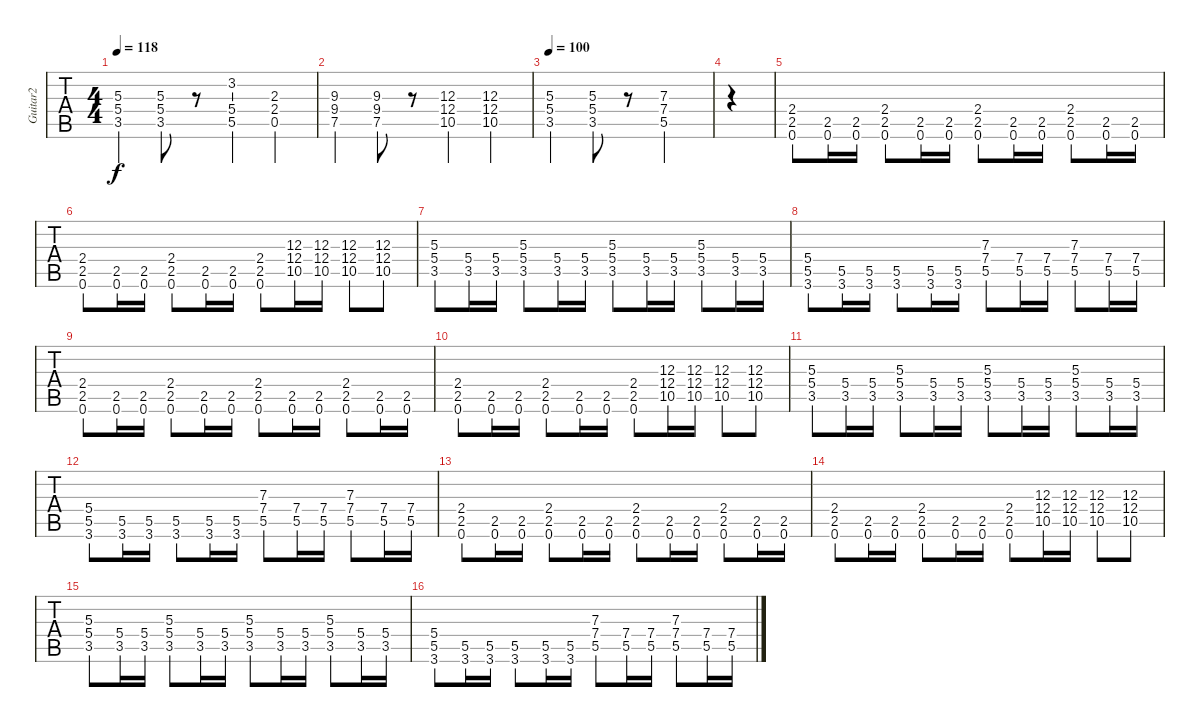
\track ("Guitar2" "Guitar2") {instrument electricguitarclean}
\staff {tabs}
\tuning (E4 B3 G3 D3 A2 E2) {hide}
\ts (4 4)
\tempo 118
\clef g2
\ks c
(5.3 5.4 3.5).4{dy f} (5.3 5.4 3.5).8 r.8 (3.2 5.4 5.5).4 (2.3 2.4 0.5).4 |
(9.3 9.4 7.5).4 (9.3 9.4 7.5).8 r.8 (12.3 12.4 10.5).4 (12.3 12.4 10.5).4 |
\tempo 100
(5.3 5.4 3.5).4 (5.3 5.4 3.5).8 r.8 (7.3 7.4 5.5).2 |
|
(2.4 2.5 0.6).8 (2.5 0.6).16 (2.5 0.6).16 (2.4 2.5 0.6).8 (2.5 0.6).16 (2.5 0.6).16 (2.4 2.5 0.6).8 (2.5 0.6).16 (2.5 0.6).16 (2.4 2.5 0.6).8 (2.5 0.6).16 (2.5 0.6).16 |
(2.4 2.5 0.6).8 (2.5 0.6).16 (2.5 0.6).16 (2.4 2.5 0.6).8 (2.5 0.6).16 (2.5 0.6).16 (2.4 2.5 0.6).8 (12.3 12.4 10.5).16 (12.3 12.4 10.5).16 (12.3 12.4 10.5).8 (12.3 12.4 10.5).8 |
(5.3 5.4 3.5).8 (5.4 3.5).16 (5.4 3.5).16 (5.3 5.4 3.5).8 (5.4 3.5).16 (5.4 3.5).16 (5.3 5.4 3.5).8 (5.4 3.5).16 (5.4 3.5).16 (5.3 5.4 3.5).8 (5.4 3.5).16 (5.4 3.5).16 |
(5.4 5.5 3.6).8 (5.5 3.6).16 (5.5 3.6).16 (5.5 3.6).8 (5.5 3.6).16 (5.5 3.6).16 (7.3 7.4 5.5).8 (7.4 5.5).16 (7.4 5.5).16 (7.3 7.4 5.5).8 (7.4 5.5).16 (7.4 5.5).16 |
(2.4 2.5 0.6).8 (2.5 0.6).16 (2.5 0.6).16 (2.4 2.5 0.6).8 (2.5 0.6).16 (2.5 0.6).16 (2.4 2.5 0.6).8 (2.5 0.6).16 (2.5 0.6).16 (2.4 2.5 0.6).8 (2.5 0.6).16 (2.5 0.6).16 |
(2.4 2.5 0.6).8 (2.5 0.6).16 (2.5 0.6).16 (2.4 2.5 0.6).8 (2.5 0.6).16 (2.5 0.6).16 (2.4 2.5 0.6).8 (12.3 12.4 10.5).16 (12.3 12.4 10.5).16 (12.3 12.4 10.5).8 (12.3 12.4 10.5).8 |
(5.3 5.4 3.5).8 (5.4 3.5).16 (5.4 3.5).16 (5.3 5.4 3.5).8 (5.4 3.5).16 (5.4 3.5).16 (5.3 5.4 3.5).8 (5.4 3.5).16 (5.4 3.5).16 (5.3 5.4 3.5).8 (5.4 3.5).16 (5.4 3.5).16 |
(5.4 5.5 3.6).8 (5.5 3.6).16 (5.5 3.6).16 (5.5 3.6).8 (5.5 3.6).16 (5.5 3.6).16 (7.3 7.4 5.5).8 (7.4 5.5).16 (7.4 5.5).16 (7.3 7.4 5.5).8 (7.4 5.5).16 (7.4 5.5).16 |
(2.4 2.5 0.6).8 (2.5 0.6).16 (2.5 0.6).16 (2.4 2.5 0.6).8 (2.5 0.6).16 (2.5 0.6).16 (2.4 2.5 0.6).8 (2.5 0.6).16 (2.5 0.6).16 (2.4 2.5 0.6).8 (2.5 0.6).16 (2.5 0.6).16 |
(2.4 2.5 0.6).8 (2.5 0.6).16 (2.5 0.6).16 (2.4 2.5 0.6).8 (2.5 0.6).16 (2.5 0.6).16 (2.4 2.5 0.6).8 (12.3 12.4 10.5).16 (12.3 12.4 10.5).16 (12.3 12.4 10.5).8 (12.3 12.4 10.5).8 |
(5.3 5.4 3.5).8 (5.4 3.5).16 (5.4 3.5).16 (5.3 5.4 3.5).8 (5.4 3.5).16 (5.4 3.5).16 (5.3 5.4 3.5).8 (5.4 3.5).16 (5.4 3.5).16 (5.3 5.4 3.5).8 (5.4 3.5).16 (5.4 3.5).16 |
(5.4 5.5 3.6).8 (5.5 3.6).16 (5.5 3.6).16 (5.5 3.6).8 (5.5 3.6).16 (5.5 3.6).16 (7.3 7.4 5.5).8 (7.4 5.5).16 (7.4 5.5).16 (7.3 7.4 5.5).8 (7.4 5.5).16 (7.4 5.5).16
